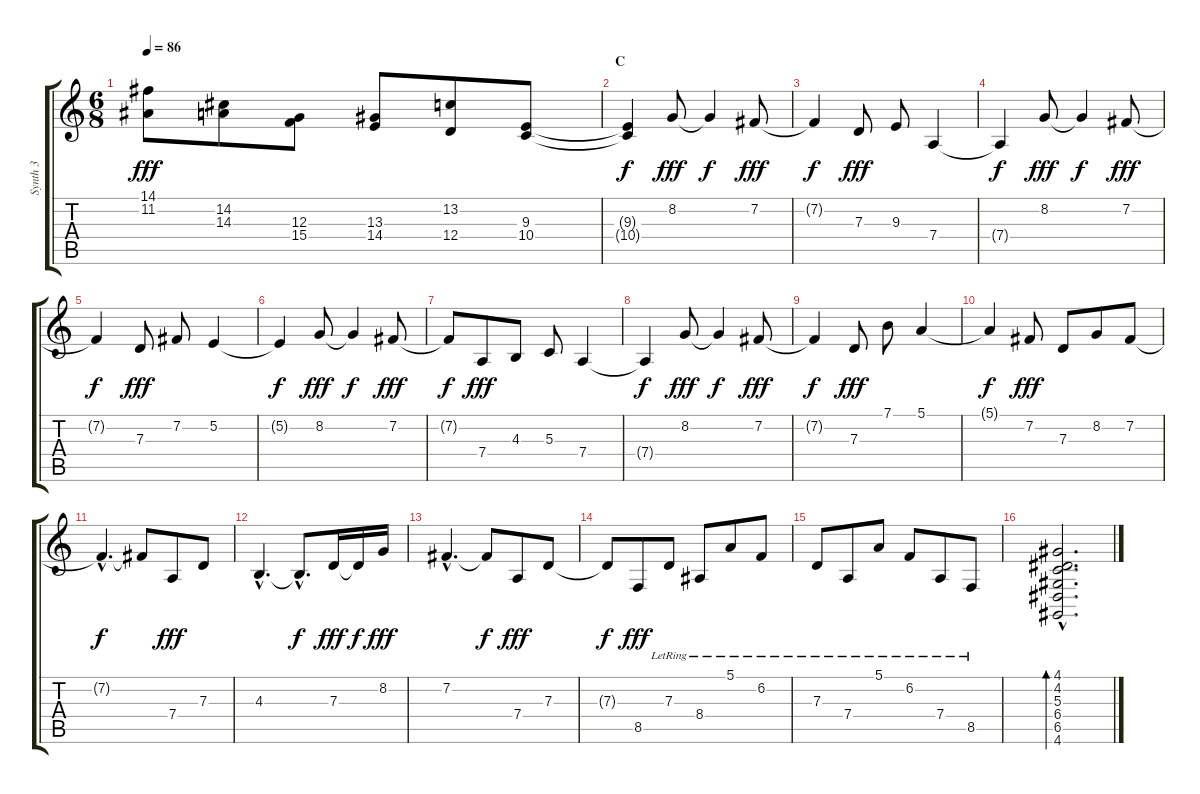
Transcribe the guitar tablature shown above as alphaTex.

\track ("Synth 3" "Synth 3") {instrument synthstrings1}
\staff {score tabs}
\tuning (E4 B3 G3 D3 A2 E2) {hide}
\ts (6 8)
\tempo 86
\clef g2
\ks c
(14.1 11.2).8{dy fff} (14.2 14.3).8 (12.3 15.4).8 (13.3 14.4).8 (13.2 12.4).8 (9.3 10.4).8 |
\section ("" "C")
(9.3{t} 10.4{t}).4{dy f} 8.2.8{dy fff} 8.2{t}.4{dy f} 7.2.8{dy fff} |
7.2{t}.4{dy f} 7.3.8{dy fff} 9.3.8 7.4.4 |
7.4{t}.4{dy f} 8.2.8{dy fff} 8.2{t}.4{dy f} 7.2.8{dy fff} |
7.2{t}.4{dy f} 7.3.8{dy fff} 7.2.8 5.2.4 |
5.2{t}.4{dy f} 8.2.8{dy fff} 8.2{t}.4{dy f} 7.2.8{dy fff} |
7.2{t}.8{dy f} 7.4.8{dy fff} 4.3.8 5.3.8 7.4.4 |
7.4{t}.4{dy f} 8.2.8{dy fff} 8.2{t}.4{dy f} 7.2.8{dy fff} |
7.2{t}.4{dy f} 7.3.8{dy fff} 7.1.8 5.1.4 |
5.1{t}.4{dy f} 7.2.8{dy fff} 7.3.8 8.2.8 7.2.8 |
7.2{hac t}.4{d dy f} 7.2{t}.8 7.4.8{dy fff} 7.3.8 |
4.3{hac}.4{d} 4.3{hac t}.8{d dy f} 7.3.16{dy fff} 7.3{t}.16{dy f} 8.2.16{dy fff} |
7.2{hac}.4{d} 7.2{t}.8{dy f} 7.4.8{dy fff} 7.3.8 |
7.3{t}.8{dy f} 8.5.8{dy fff} 7.3{lr}.8 8.4{lr}.8 5.1{lr}.8 6.2{lr}.8 |
7.3{lr}.8 7.4{lr}.8 5.1{lr}.8 6.2{lr}.8 7.4{lr}.8 8.5{lr}.8 |
(4.1{hac} 4.2{hac} 5.3{hac} 6.4{hac} 6.5{hac} 4.6{hac}).2{d bd 240}
